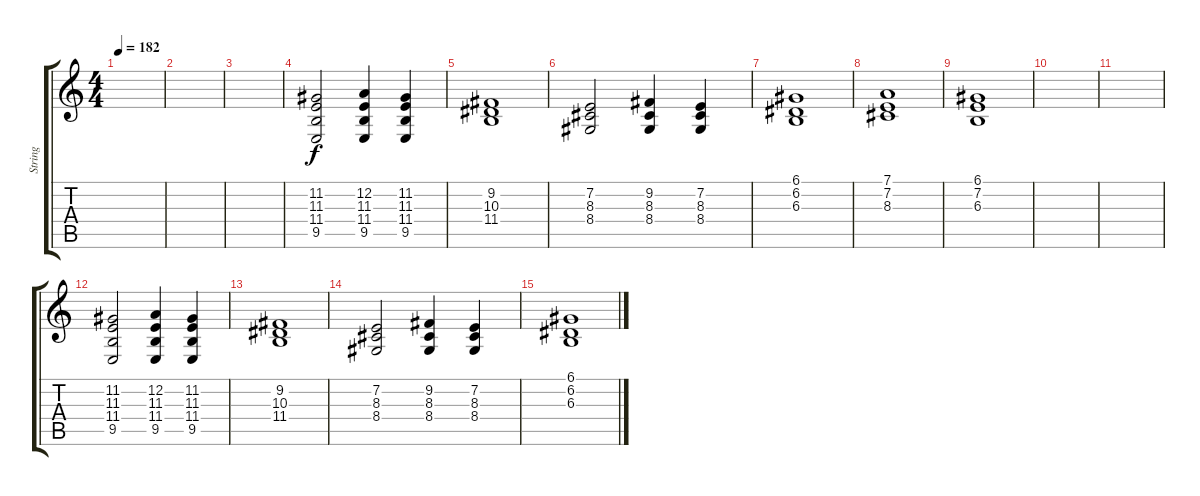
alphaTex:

\track ("String" "String") {instrument stringensemble1}
\staff {score tabs}
\tuning (D4 A3 F3 C3 G2 D2) {hide}
\ts (4 4)
\tempo 182
\clef g2
\ks c
|
|
|
(11.2 11.3 11.4 9.5).2 (12.2 11.3 11.4 9.5).4 (11.2 11.3 11.4 9.5).4 |
(9.2 10.3 11.4).1 |
(7.2 8.3 8.4).2 (9.2 8.3 8.4).4 (7.2 8.3 8.4).4 |
(6.1 6.2 6.3).1 |
(7.1 7.2 8.3).1 |
(6.1 7.2 6.3).1 |
|
|
(11.2 11.3 11.4 9.5).2 (12.2 11.3 11.4 9.5).4 (11.2 11.3 11.4 9.5).4 |
(9.2 10.3 11.4).1 |
(7.2 8.3 8.4).2 (9.2 8.3 8.4).4 (7.2 8.3 8.4).4 |
(6.1 6.2 6.3).1
